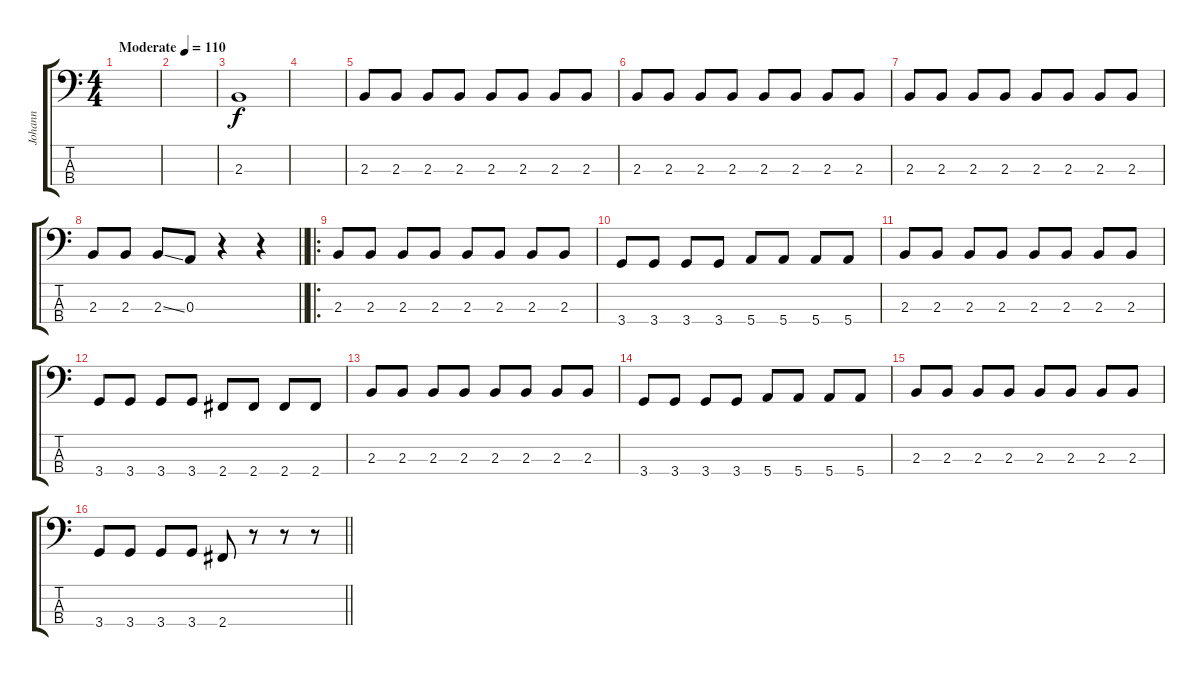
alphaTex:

\track ("Johann" "Johann") {instrument electricbasspick}
\staff {score tabs}
\tuning (G2 D2 A1 E1) {hide}
\ts (4 4)
\tempo (110 "Moderate")
\clef f4
\ks c
|
|
2.3.1 |
|
2.3.8 2.3.8 2.3.8 2.3.8 2.3.8 2.3.8 2.3.8 2.3.8 |
2.3.8 2.3.8 2.3.8 2.3.8 2.3.8 2.3.8 2.3.8 2.3.8 |
2.3.8 2.3.8 2.3.8 2.3.8 2.3.8 2.3.8 2.3.8 2.3.8 |
\barLineRight lightlight
2.3.8 2.3.8 2.3{ss}.8 0.3.8 r.4 r.4 |
\ro
2.3.8 2.3.8 2.3.8 2.3.8 2.3.8 2.3.8 2.3.8 2.3.8 |
3.4.8 3.4.8 3.4.8 3.4.8 5.4.8 5.4.8 5.4.8 5.4.8 |
2.3.8 2.3.8 2.3.8 2.3.8 2.3.8 2.3.8 2.3.8 2.3.8 |
3.4.8 3.4.8 3.4.8 3.4.8 2.4.8 2.4.8 2.4.8 2.4.8 |
2.3.8 2.3.8 2.3.8 2.3.8 2.3.8 2.3.8 2.3.8 2.3.8 |
3.4.8 3.4.8 3.4.8 3.4.8 5.4.8 5.4.8 5.4.8 5.4.8 |
2.3.8 2.3.8 2.3.8 2.3.8 2.3.8 2.3.8 2.3.8 2.3.8 |
\barLineRight lightlight
3.4.8 3.4.8 3.4.8 3.4.8 2.4.8 r.8 r.8 r.8
